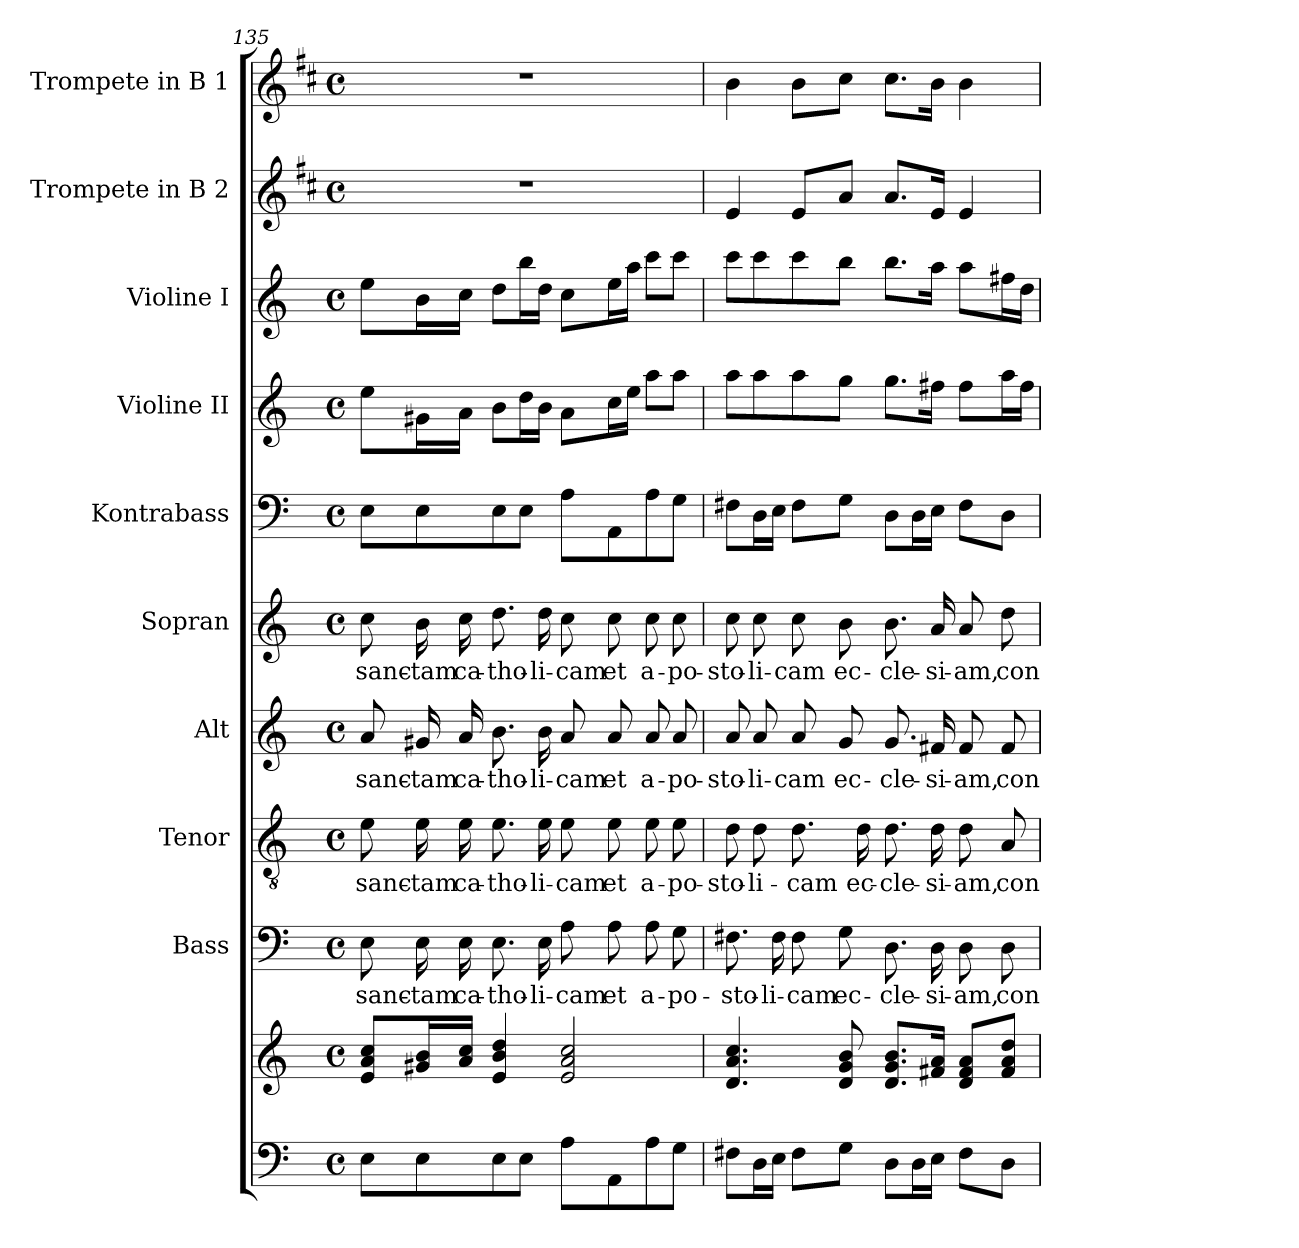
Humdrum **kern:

**kern	**kern	**kern	**text	**kern	**text	**kern	**text	**kern	**text	**kern	**kern	**kern	**kern	**kern
*part10	*part10	*part9	*part9	*part8	*part8	*part7	*part7	*part6	*part6	*part5	*part4	*part3	*part2	*part1
*staff11	*staff10	*staff9	*staff9	*staff8	*staff8	*staff7	*staff7	*staff6	*staff6	*staff5	*staff4	*staff3	*staff2	*staff1
*	*	*I"Bass	*	*I"Tenor	*	*I"Alt	*	*I"Sopran	*	*I"Kontrabass	*I"Violine II	*I"Violine I	*I"Trompete in B 2	*I"Trompete in B 1
*	*	*I'B.	*	*I'T.	*	*I'A.	*	*I'S.	*	*I'Kb.	*I'Vl. II	*I'Vl. I	*I'Tr. 2	*I'Tr. 1
*clefF4	*clefG2	*clefF4	*	*clefGv2	*	*clefG2	*	*clefG2	*	*clefF4	*clefG2	*clefG2	*clefG2	*clefG2
*	*	*	*	*	*	*	*	*	*	*ITrd7c12	*	*	*ITrd1c2	*ITrd1c2
*k[]	*k[]	*k[]	*	*k[]	*	*k[]	*	*k[]	*	*k[]	*k[]	*k[]	*k[]	*k[]
*C:	*C:	*C:	*	*C:	*	*C:	*	*C:	*	*C:	*C:	*C:	*C:	*C:
*M4/4	*M4/4	*M4/4	*	*M4/4	*	*M4/4	*	*M4/4	*	*M4/4	*M4/4	*M4/4	*M4/4	*M4/4
*met(c)	*met(c)	*met(c)	*	*met(c)	*	*met(c)	*	*met(c)	*	*met(c)	*met(c)	*met(c)	*met(c)	*met(c)
=135	=135	=135	=135	=135	=135	=135	=135	=135	=135	=135	=135	=135	=135	=135
!	!	!	!LO:LY:b	!	!LO:LY:b	!	!LO:LY:b	!	!LO:LY:b	!	!	!	!	!
8E\L	8e/ 8a/ 8cc/L	8E\	sanc-	8e\	sanc-	8a/	sanc-	8cc\	sanc-	8EE\L	8ee\L	8ee\L	1r	1r
!	!	!	!LO:LY:b	!	!LO:LY:b	!	!LO:LY:b	!	!LO:LY:b	!	!	!	!	!
8E\	16g#X/ 16b/L	16E\	-tam	16e\	-tam	16g#X/	-tam	16b\	-tam	8EE\	16g#X\L	16b\L	.	.
!	!	!	!LO:LY:b	!	!LO:LY:b	!	!LO:LY:b	!	!LO:LY:b	!	!	!	!	!
.	16a/ 16cc/JJ	16E\	ca-	16e\	ca-	16a/	ca-	16cc\	ca-	.	16a\JJ	16cc\JJ	.	.
!	!	!	!LO:LY:b	!	!LO:LY:b	!	!LO:LY:b	!	!LO:LY:b	!	!	!	!	!
8E\	4e/ 4b/ 4dd/	8.E\	-tho-	8.e\	-tho-	8.b\	-tho-	8.dd\	-tho-	8EE\	8b\L	8dd\L	.	.
8E\J	.	.	.	.	.	.	.	.	.	8EE\J	16dd\L	16bb\L	.	.
!	!	!	!LO:LY:b	!	!LO:LY:b	!	!LO:LY:b	!	!LO:LY:b	!	!	!	!	!
.	.	16E\	-li-	16e\	-li-	16b\	-li-	16dd\	-li-	.	16b\JJ	16dd\JJ	.	.
!	!	!	!LO:LY:b	!	!LO:LY:b	!	!LO:LY:b	!	!LO:LY:b	!	!	!	!	!
8A\L	2e/ 2a/ 2cc/	8A\	-cam	8e\	-cam	8a/	-cam	8cc\	-cam	8AA\L	8a\L	8cc\L	.	.
!	!	!	!LO:LY:b	!	!LO:LY:b	!	!LO:LY:b	!	!LO:LY:b	!	!	!	!	!
8AA\	.	8A\	et	8e\	et	8a/	et	8cc\	et	8AAA\	16cc\L	16ee\L	.	.
.	.	.	.	.	.	.	.	.	.	.	16ee\JJ	16aa\JJ	.	.
!	!	!	!LO:LY:b	!	!LO:LY:b	!	!LO:LY:b	!	!LO:LY:b	!	!	!	!	!
8A\	.	8A\	a-	8e\	a-	8a/	a-	8cc\	a-	8AA\	8aa\L	8ccc\L	.	.
!	!	!	!LO:LY:b	!	!LO:LY:b	!	!LO:LY:b	!	!LO:LY:b	!	!	!	!	!
8G\J	.	8G\	-po-	8e\	-po-	8a/	-po-	8cc\	-po-	8GG\J	8aa\J	8ccc\J	.	.
!!LO:PB:g=z
=136	=136	=136	=136	=136	=136	=136	=136	=136	=136	=136	=136	=136	=136	=136
!	!	!	!LO:LY:b	!	!LO:LY:b	!	!LO:LY:b	!	!LO:LY:b	!	!	!	!	!
8F#X\L	4.d/ 4.a/ 4.cc/	8.F#X\	-sto-	8d\	-sto-	8a/	-sto-	8cc\	-sto-	8FF#X\L	8aa\L	8ccc\L	4d/	4a\
!	!	!	!	!	!LO:LY:b	!	!LO:LY:b	!	!LO:LY:b	!	!	!	!	!
16D\L	.	.	.	8d\	-li-	8a/	-li-	8cc\	-li-	16DD\L	8aa\	8ccc\	.	.
!	!	!	!LO:LY:b	!	!	!	!	!	!	!	!	!	!	!
16E\JJ	.	16F#\	-li-	.	.	.	.	.	.	16EE\JJ	.	.	.	.
!	!	!	!LO:LY:b	!	!LO:LY:b	!	!LO:LY:b	!	!LO:LY:b	!	!	!	!	!
8F#\L	.	8F#\	-cam	8.d\	-cam	8a/	-cam	8cc\	-cam	8FF#\L	8aa\	8ccc\	8d/L	8a\L
!	!	!	!LO:LY:b	!	!	!	!LO:LY:b	!	!LO:LY:b	!	!	!	!	!
8G\J	8d/ 8g/ 8b/	8G\	ec-	.	.	8g/	ec-	8b\	ec-	8GG\J	8gg\J	8bb\J	8g/J	8b\J
!	!	!	!	!	!LO:LY:b	!	!	!	!	!	!	!	!	!
.	.	.	.	16d\	ec-	.	.	.	.	.	.	.	.	.
!	!	!	!LO:LY:b	!	!LO:LY:b	!	!LO:LY:b	!	!LO:LY:b	!	!	!	!	!
8D\L	8.d/ 8.g/ 8.b/L	8.D\	-cle-	8.d\	-cle-	8.g/	-cle-	8.b\	-cle-	8DD\L	8.gg\L	8.bb\L	8.g/L	8.b\L
16D\L	.	.	.	.	.	.	.	.	.	16DD\L	.	.	.	.
!	!	!	!LO:LY:b	!	!LO:LY:b	!	!LO:LY:b	!	!LO:LY:b	!	!	!	!	!
16E\JJ	16f#X/ 16a/Jk	16D\	-si-	16d\	-si-	16f#X/	-si-	16a/	-si-	16EE\JJ	16ff#X\Jk	16aa\Jk	16d/Jk	16a\Jk
!	!	!	!LO:LY:b	!	!LO:LY:b	!	!LO:LY:b	!	!LO:LY:b	!	!	!	!	!
8F#\L	8d/ 8f#/ 8a/L	8D\	-am,	8d\	-am,	8f#/	-am,	8a/	-am,	8FF#\L	8ff#\L	8aa\L	4d/	4a\
!	!	!	!LO:LY:b	!	!LO:LY:b	!	!LO:LY:b	!	!LO:LY:b	!	!	!	!	!
8D\J	8f#/ 8a/ 8dd/J	8D\	con-	8A/	con-	8f#/	con-	8dd\	con-	8DD\J	16aa\L	16ff#X\L	.	.
.	.	.	.	.	.	.	.	.	.	.	16ff#\JJ	16dd\JJ	.	.
=	=	=	=	=	=	=	=	=	=	=	=	=	=	=
*-	*-	*-	*-	*-	*-	*-	*-	*-	*-	*-	*-	*-	*-	*-
